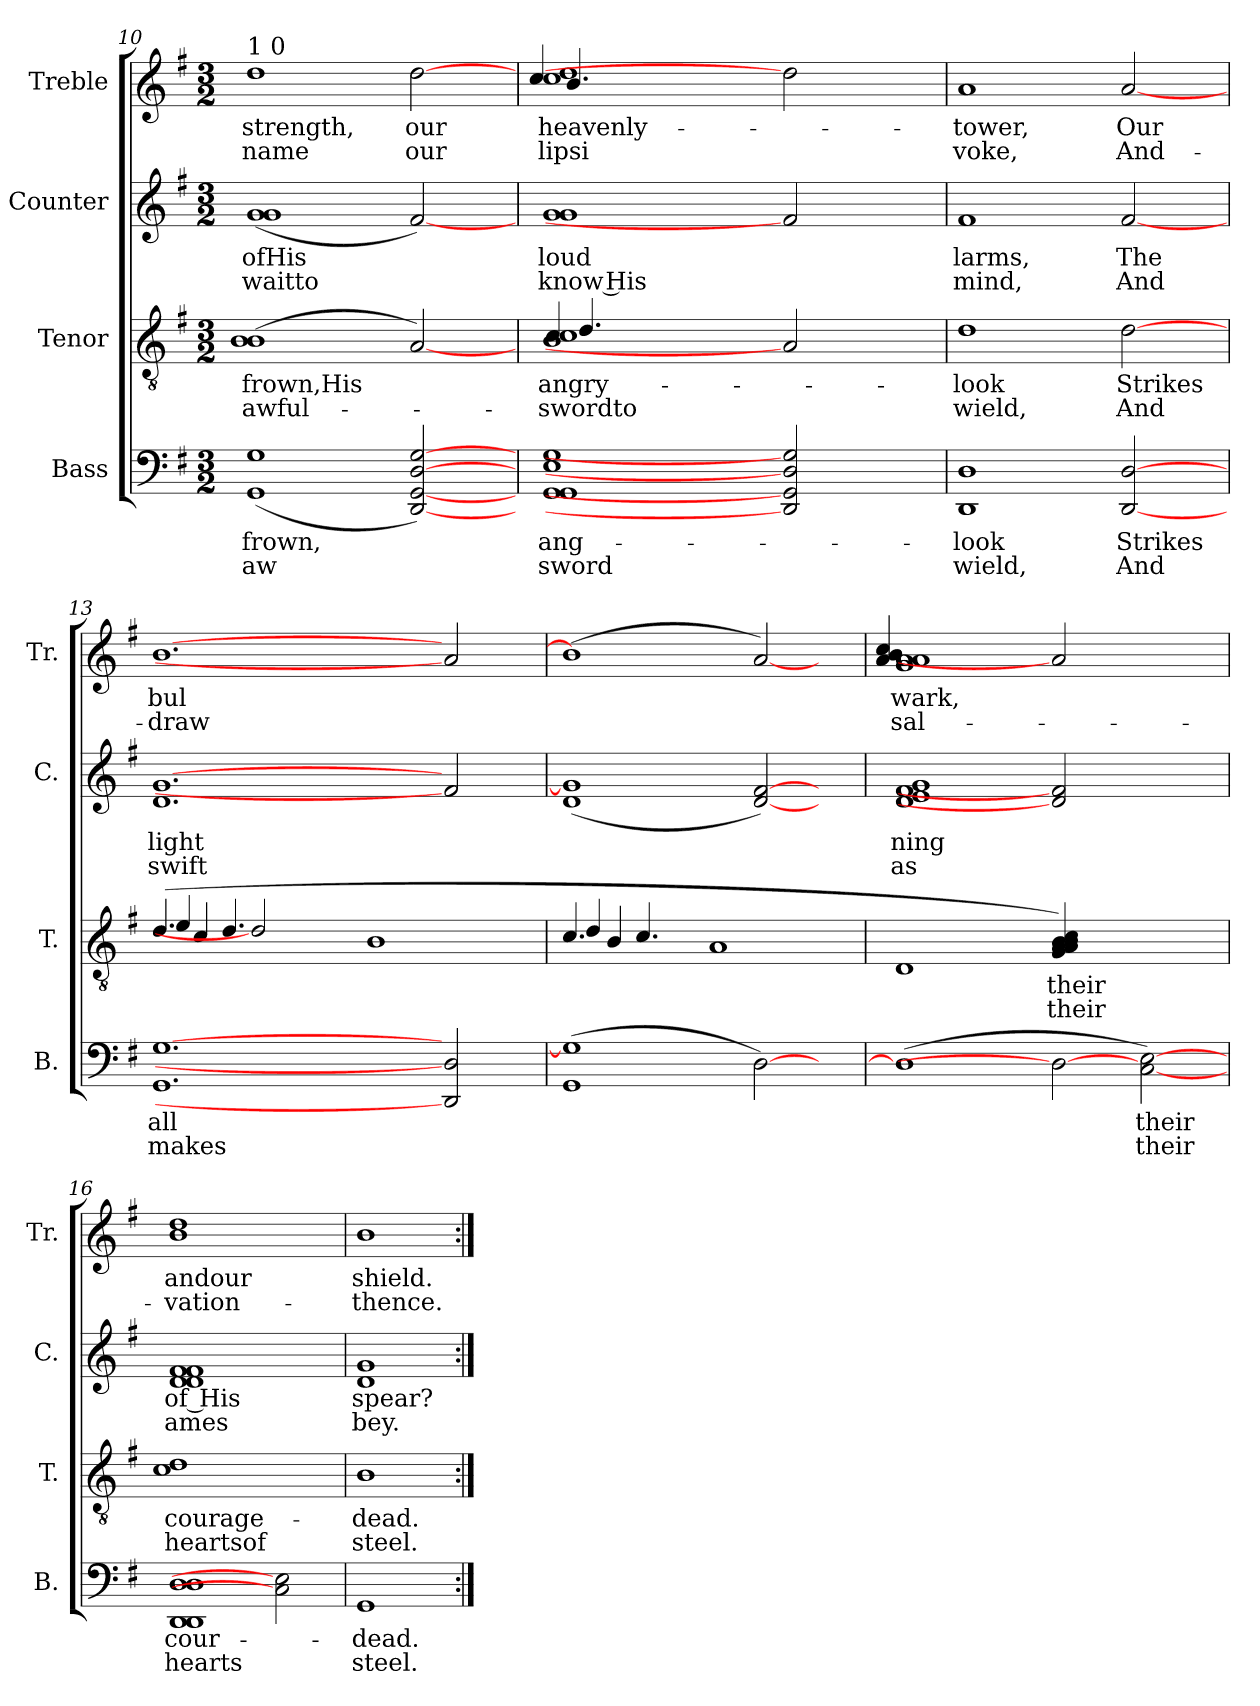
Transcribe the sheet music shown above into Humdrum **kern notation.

**kern	**text	**text	**kern	**text	**text	**kern	**text	**text	**kern	**text	**text
*part4	*part4	*part4	*part3	*part3	*part3	*part2	*part2	*part2	*part1	*part1	*part1
*staff4	*staff4	*staff4	*staff3	*staff3	*staff3	*staff2	*staff2	*staff2	*staff1	*staff1	*staff1
*I"Bass	*	*	*I"Tenor	*	*	*I"Counter	*	*	*I"Treble	*	*
*I'B.	*	*	*I'T.	*	*	*I'C.	*	*	*I'Tr.	*	*
!!LO:PB:g=z
*clefF4	*	*	*clefGv2	*	*	*clefG2	*	*	*clefG2	*	*
*k[f#]	*	*	*k[f#]	*	*	*k[f#]	*	*	*k[f#]	*	*
*G:	*	*	*G:	*	*	*G:	*	*	*G:	*	*
*M3/2	*	*	*M3/2	*	*	*M3/2	*	*	*M3/2	*	*
=10	=10	=10	=10	=10	=10	=10	=10	=10	=10	=10	=10
!	!	!	!	!	!	!	!	!	!LO:TX:a:t=1 0	!	!
!	!LO:LY:a:cj	!LO:LY:b:cj	!	!LO:LY:b:cj	!LO:LY:b:cj	!	!LO:LY:b:cj	!LO:LY:b:cj	!	!LO:LY:b:cj	!LO:LY:b:cj
(>1G 1GG	frown,	aw-	(<1B 1B	frown,His	awful-	(<1g 1g	ofHis	waitto	1dd	strength,	name
!	!LO:LY:a:cj	!LO:LY:b:cj	!	!LO:LY:b:cj	!LO:LY:b:cj	!	!LO:LY:b:cj	!LO:LY:b:cj	!	!LO:LY:b:cj	!LO:LY:b:cj
[2G [2D [2DD [2GG)	-	-	[2A)	-	.	[2f#)	.	.	[2dd	our	our
=11	=11	=11	=11	=11	=11	=11	=11	=11	=11	=11	=11
!	!LO:LY:a:cj	!LO:LY:b:cj	!	!LO:LY:b:cj	!LO:LY:b:cj	!	!LO:LY:b:cj	!LO:LY:b:cj	!	!LO:LY:b:cj	!LO:LY:b:cj
*	*	*	*^	*	*	*	*	*	*^	*	*
*	*	*	*	*^	*	*	*	*	*	*	*^	*	*
1G 1E 1GG 1GG	-ang-	-sword	(>1B 1c	4.d/)	4c/	angry-	-swordto	1g 1g	loud	know His	(>1dd 1cc	4.b/)	4cc/	heavenly-	-lipsi
.	.	.	.	.	1ryy	.	.	.	.	.	.	.	1ryy	.	.
.	.	.	.	1ryy	.	.	.	.	.	.	.	1ryy	.	.	.
2G] 2D] 2DD] 2GG]	.	.	2A]	.	.	.	.	2f#]	.	.	2dd]	.	.	.	.
.	.	.	.	.	4ryy	.	.	.	.	.	.	.	4ryy	.	.
.	.	.	.	8ryy	.	.	.	.	.	.	.	8ryy	.	.	.
*	*	*	*	*v	*v	*	*	*	*	*	*	*v	*v	*	*
=12	=12	=12	=12	=12	=12	=12	=12	=12	=12	=12	=12	=12	=12
!	!LO:LY:a:cj	!LO:LY:b:cj	!	!	!LO:LY:b:cj	!LO:LY:b:cj	!	!LO:LY:b:cj	!LO:LY:b:cj	!	!	!LO:LY:b:cj	!LO:LY:b:cj
*	*	*	*v	*v	*	*	*	*	*	*v	*v	*	*
1D 1DD	look	wield,	1d	look	wield,	1f#	larms,	mind,	1a	tower,	voke,
!	!LO:LY:a:cj	!LO:LY:b:cj	!	!LO:LY:b:cj	!LO:LY:b:cj	!	!LO:LY:b:cj	!LO:LY:b:cj	!	!LO:LY:b:cj	!LO:LY:b:cj
[2D [2DD	Strikes	And	[2d	Strikes	And	[2f#	The	And	[2a	Our	And-
=13	=13	=13	=13	=13	=13	=13	=13	=13	=13	=13	=13
!	!LO:LY:a:cj	!LO:LY:b:cj	!	!	!	!	!LO:LY:b:cj	!LO:LY:b:cj	!	!LO:LY:b:cj	!LO:LY:b:cj
*	*	*	*^	*	*	*	*	*	*	*	*
*	*	*	*	*^	*	*	*	*	*	*	*	*
[>1.G 1.GG	all	makes	(>4.d/	4e/	8ryy	.	.	[>1.g 1.d	light	swift	[>1.b	-bul	draw
!	!	!	!	!	!	!LO:LY:b:cj	!LO:LY:b:cj	!	!	!	!	!	!
.	.	.	.	.	4c/	.	.	.	.	.	.	.	.
.	.	.	.	4.d/	.	.	.	.	.	.	.	.	.
.	.	.	2d]	.	8ryy	.	.	.	.	.	.	.	.
.	.	.	.	.	1.ryy	.	.	.	.	.	.	.	.
.	.	.	.	8ryy	.	.	.	.	.	.	.	.	.
.	.	.	.	1ryy	.	.	.	.	.	.	.	.	.
.	.	.	1B	.	.	.	.	.	.	.	.	.	.
2D] 2DD]	.	.	.	.	.	.	.	2f#]	.	.	2a]	.	.
.	.	.	.	4ryy	.	.	.	.	.	.	.	.	.
.	.	.	8ryy	.	.	.	.	.	.	.	.	.	.
*	*	*	*v	*v	*v	*	*	*	*	*	*	*	*
=14	=14	=14	=14	=14	=14	=14	=14	=14	=14	=14	=14
!	!LO:LY:a:cj	!	!	!	!	!	!LO:LY:b:cj	!	!	!LO:LY:b:cj	!
*	*	*	*^	*	*	*	*	*	*	*	*
(>1G] 1GG	.	.	4.c/	4d/	.	.	(>1g] 1d	.	.	(>1b]	.	.
!	!	!	!	!	!LO:LY:b:cj	!	!	!	!	!	!	!
.	.	.	.	4B/	.	.	.	.	.	.	.	.
.	.	.	4.c/	.	.	.	.	.	.	.	.	.
.	.	.	.	1ryy	.	.	.	.	.	.	.	.
!	!	!	!	!	!LO:LY:b:cj	!	!	!	!	!	!	!
.	.	.	1A	.	.	.	.	.	.	.	.	.
!	!LO:LY:a:cj	!	!	!	!	!	!	!LO:LY:b:cj	!	!	!LO:LY:b:cj	!
[>2D)	.	.	.	.	.	.	[2f# [2d)	.	.	[2a)	.	.
4ryy	.	.	.	4ryy	.	.	4ryy	.	.	4ryy	.	.
=15	=15	=15	=15	=15	=15	=15	=15	=15	=15	=15	=15	=15
!	!LO:LY:a:cj	!LO:LY:b:cj	!	!	!LO:LY:b:cj	!LO:LY:b:cj	!	!LO:LY:b:cj	!LO:LY:b:cj	!	!LO:LY:b:cj	!LO:LY:b:cj
*	*	*	*v	*v	*	*	*	*	*	*^	*	*
(>1D]	.	.	1D	.	.	(>1g 1f# 1d 1e	ning	as	(>1a 1g 1a	4cc/> 4b/> 4a/>	wark,	sal-
.	.	.	.	.	.	.	.	.	.	2ryy	.	.
.	.	.	.	.	.	.	.	.	.	1ryy	.	.
!	!	!	!	!LO:LY:b:cj	!LO:LY:b:cj	!	!	!	!	!	!	!
2D_	.	.	(>4B/>> 4B/>> 4A/>> 4A/>> 4G/>> 4c/>>)	their	their	2f#] 2d]	.	.	2a]	.	.	.
.	.	.	2.ryy	.	.	.	.	.	.	.	.	.
!	!LO:LY:a:cj	!LO:LY:b:cj	!	!	!	!	!	!	!	!	!	!
[2E [2C)	their	their	.	.	.	2ryy	.	.	2ryy	.	.	.
.	.	.	.	.	.	.	.	.	.	4ryy	.	.
=16	=16	=16	=16	=16	=16	=16	=16	=16	=16	=16	=16	=16
!	!LO:LY:a:cj	!LO:LY:b:cj	!	!LO:LY:b:cj	!LO:LY:b:cj	!	!LO:LY:b:cj	!LO:LY:b:cj	!	!	!LO:LY:b:cj	!LO:LY:b:cj
*	*	*	*	*	*	*	*	*	*v	*v	*	*
1D 1D 1DD 1DD	cour-	-hearts	1d 1c	courage-	-heartsof	1f# 1f# 1d 1d	of His	ames	1b 1dd	-andour	vation-
2E] 2C]	.	.	2ryy	.	.	2ryy	.	.	2ryy	.	.
=17	=17	=17	=17	=17	=17	=17	=17	=17	=17	=17	=17
!	!LO:LY:a:cj	!LO:LY:b:cj	!	!LO:LY:b:cj	!LO:LY:b:cj	!	!LO:LY:b:cj	!LO:LY:b:cj	!	!LO:LY:b:cj	!LO:LY:b:cj
1GG	dead.	steel.	1B	dead.	steel.	1g 1d	spear?	bey.	1b	-shield.	thence.
=:|!	=:|!	=:|!	=:|!	=:|!	=:|!	=:|!	=:|!	=:|!	=:|!	=:|!	=:|!
*-	*-	*-	*-	*-	*-	*-	*-	*-	*-	*-	*-
